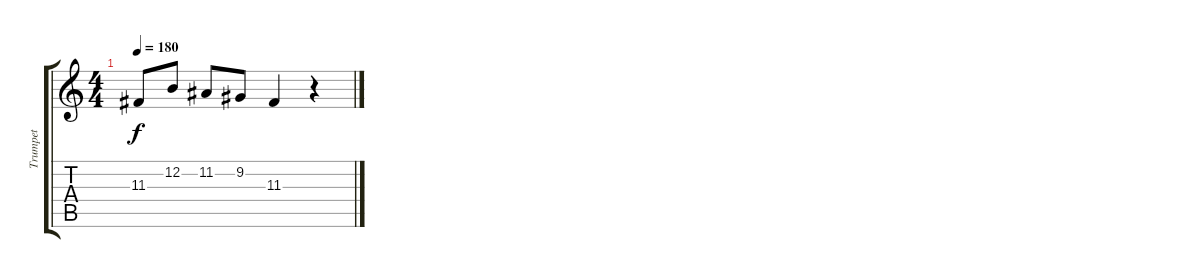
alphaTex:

\track ("Trumpet" "Trumpet") {instrument trumpet}
\staff {score tabs}
\tuning (E4 B3 G3 D3 A2 E2) {hide}
\ts (4 4)
\tempo 180
\clef g2
\ks c
11.3.8{dy f} 12.2.8 11.2.8 9.2.8 11.3.4 r.4
